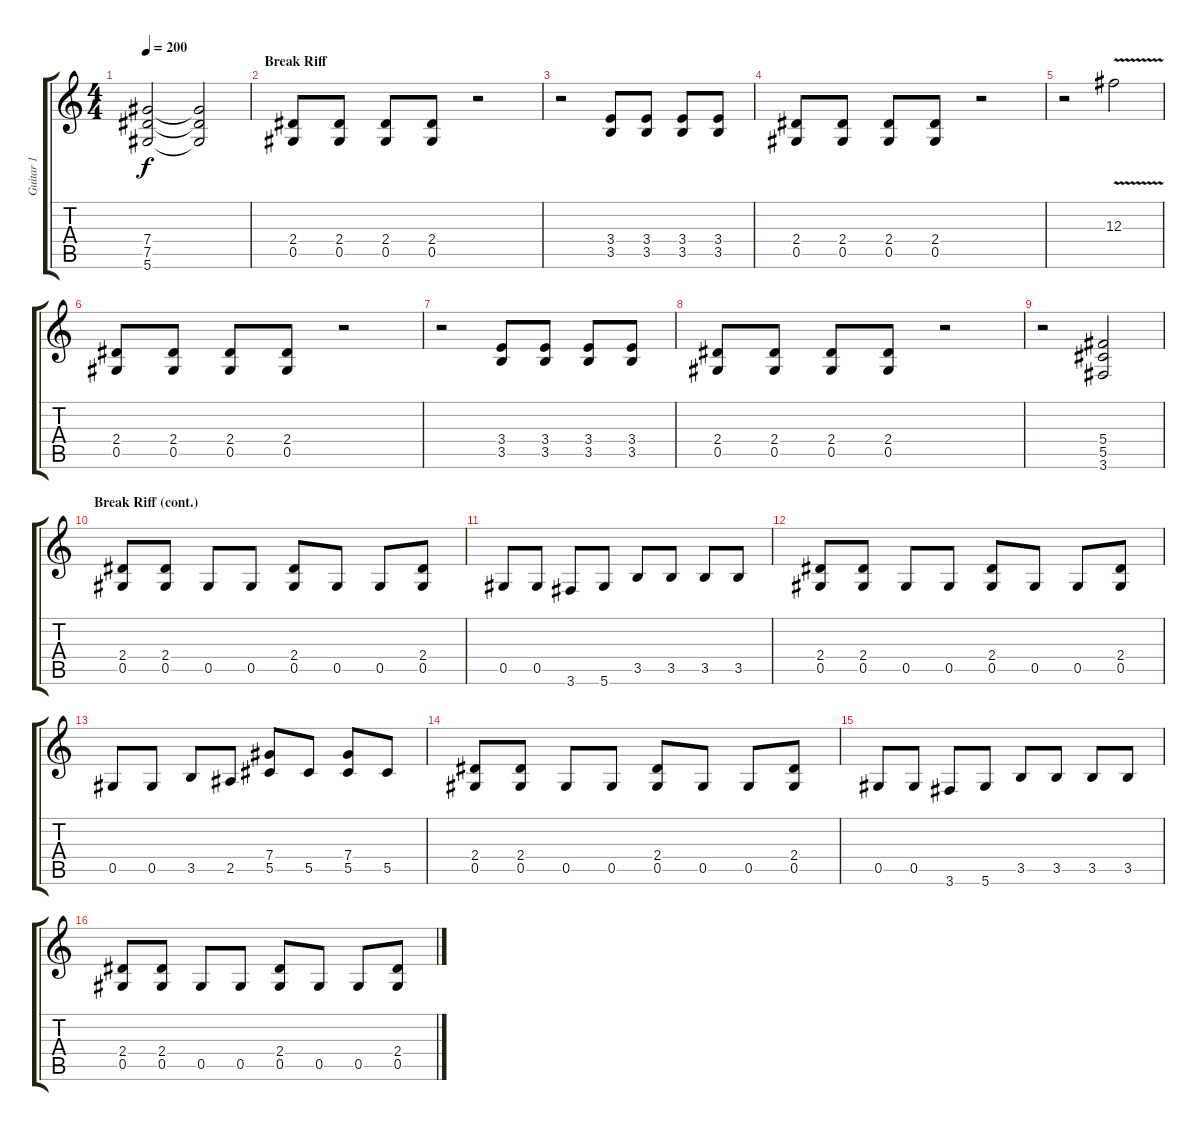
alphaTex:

\track ("Guitar 1" "Guitar 1") {instrument distortionguitar}
\staff {score tabs}
\tuning (Eb4 Bb3 Gb3 Db3 Ab2 Eb2) {hide}
\ts (4 4)
\tempo 200
\clef g2
\ks c
(7.4 7.5 5.6).2{dy f} (7.4{t} 7.5{t} 5.6{t}).2 |
\section ("" "Break Riff")
(2.4 0.5).8 (2.4 0.5).8 (2.4 0.5).8 (2.4 0.5).8 r.2 |
r.2 (3.4 3.5).8 (3.4 3.5).8 (3.4 3.5).8 (3.4 3.5).8 |
(2.4 0.5).8 (2.4 0.5).8 (2.4 0.5).8 (2.4 0.5).8 r.2 |
r.2 12.3{v}.2 |
(2.4 0.5).8 (2.4 0.5).8 (2.4 0.5).8 (2.4 0.5).8 r.2 |
r.2 (3.4 3.5).8 (3.4 3.5).8 (3.4 3.5).8 (3.4 3.5).8 |
(2.4 0.5).8 (2.4 0.5).8 (2.4 0.5).8 (2.4 0.5).8 r.2 |
r.2 (5.4 5.5 3.6).2 |
\section ("" "Break Riff (cont.)")
(2.4 0.5).8 (2.4 0.5).8 0.5.8 0.5.8 (2.4 0.5).8 0.5.8 0.5.8 (2.4 0.5).8 |
0.5.8 0.5.8 3.6.8 5.6.8 3.5.8 3.5.8 3.5.8 3.5.8 |
(2.4 0.5).8 (2.4 0.5).8 0.5.8 0.5.8 (2.4 0.5).8 0.5.8 0.5.8 (2.4 0.5).8 |
0.5.8 0.5.8 3.5.8 2.5.8 (7.4 5.5).8 5.5.8 (7.4 5.5).8 5.5.8 |
(2.4 0.5).8 (2.4 0.5).8 0.5.8 0.5.8 (2.4 0.5).8 0.5.8 0.5.8 (2.4 0.5).8 |
0.5.8 0.5.8 3.6.8 5.6.8 3.5.8 3.5.8 3.5.8 3.5.8 |
(2.4 0.5).8 (2.4 0.5).8 0.5.8 0.5.8 (2.4 0.5).8 0.5.8 0.5.8 (2.4 0.5).8
